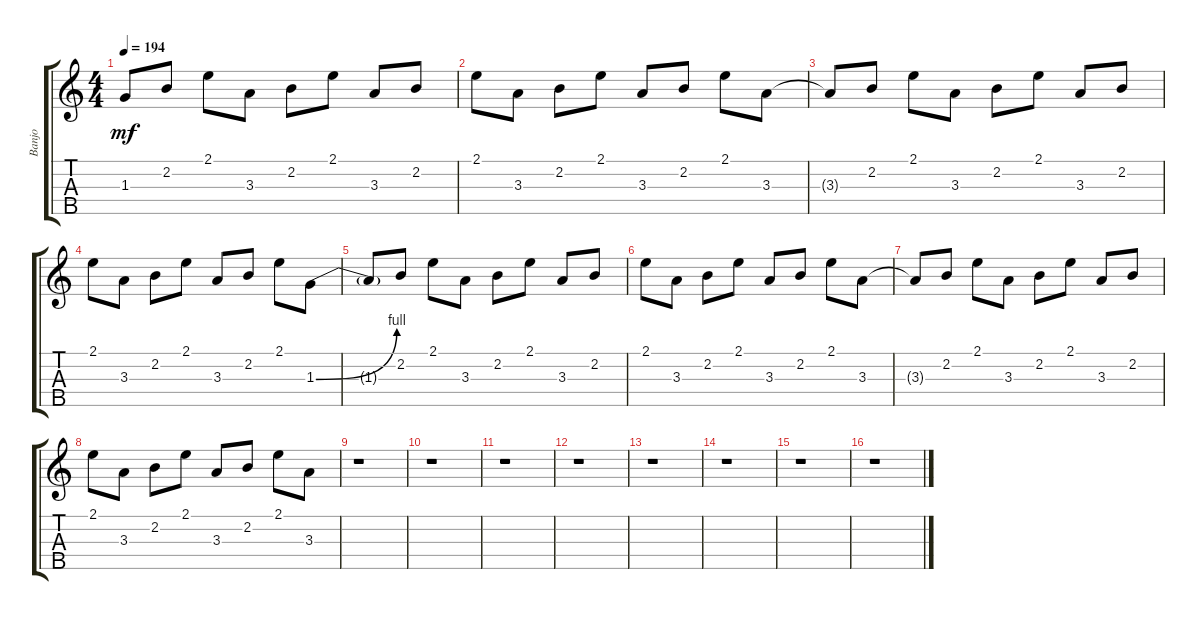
\track ("Banjo" "Banjo") {instrument banjo}
\staff {score tabs}
\tuning (D4 A3 Gb3 D3 Gb4) {hide}
\displaytranspose 12
\ts (4 4)
\tempo 194
\clef g2
\ks c
1.3{t}.8{dy mf} 2.2.8 2.1.8 3.3.8 2.2.8 2.1.8 3.3.8 2.2.8 |
2.1.8 3.3.8 2.2.8 2.1.8 3.3.8 2.2.8 2.1.8 3.3.8 |
3.3{t}.8 2.2.8 2.1.8 3.3.8 2.2.8 2.1.8 3.3.8 2.2.8 |
2.1.8 3.3.8 2.2.8 2.1.8 3.3.8 2.2.8 2.1.8 1.3{be (custom 0 0 0 0 60 4 60 4)}.8 |
1.3{t}.8 2.2.8 2.1.8 3.3.8 2.2.8 2.1.8 3.3.8 2.2.8 |
2.1.8 3.3.8 2.2.8 2.1.8 3.3.8 2.2.8 2.1.8 3.3.8 |
3.3{t}.8 2.2.8 2.1.8 3.3.8 2.2.8 2.1.8 3.3.8 2.2.8 |
2.1.8 3.3.8 2.2.8 2.1.8 3.3.8 2.2.8 2.1.8 3.3.8 |
r.1 |
r.1 |
r.1 |
r.1 |
r.1 |
r.1 |
r.1 |
r.1
